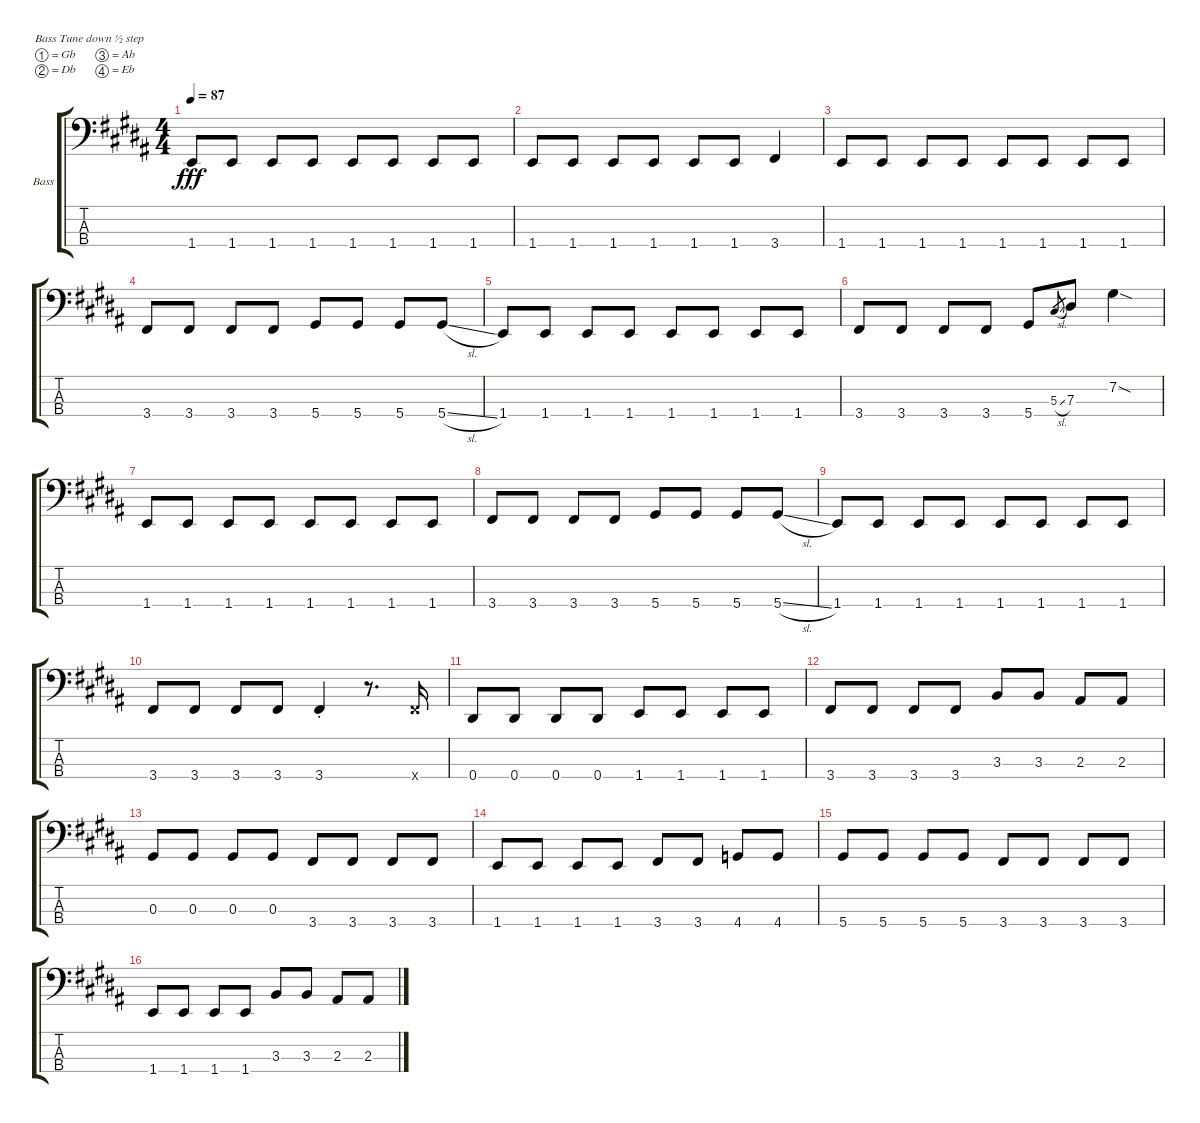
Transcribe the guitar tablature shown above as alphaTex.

\bracketExtendMode groupsimilarinstruments
\firstSystemTrackNameOrientation horizontal
\otherSystemsTrackNameOrientation horizontal
\track ("Bass" "Bass") {multiBarRest instrument electricbassfinger}
\staff {score tabs}
\tuning (Gb2 Db2 Ab1 Eb1)
\ts (4 4)
\tempo 87
\clef f4
\ks b
1.4.8{dy fff} 1.4.8 1.4.8 1.4.8 1.4.8 1.4.8 1.4.8 1.4.8 |
1.4.8 1.4.8 1.4.8 1.4.8 1.4.8 1.4.8 3.4.4 |
1.4.8 1.4.8 1.4.8 1.4.8 1.4.8 1.4.8 1.4.8 1.4.8 |
3.4.8 3.4.8 3.4.8 3.4.8 5.4.8 5.4.8 5.4.8 5.4{sl}.8 |
1.4.8 1.4.8 1.4.8 1.4.8 1.4.8 1.4.8 1.4.8 1.4.8 |
3.4.8 3.4.8 3.4.8 3.4.8 5.4.8 5.3{sl}.8{gr} 7.3.8 7.2{sod}.4 |
1.4.8 1.4.8 1.4.8 1.4.8 1.4.8 1.4.8 1.4.8 1.4.8 |
3.4.8 3.4.8 3.4.8 3.4.8 5.4.8 5.4.8 5.4.8 5.4{sl}.8 |
1.4.8 1.4.8 1.4.8 1.4.8 1.4.8 1.4.8 1.4.8 1.4.8 |
3.4.8 3.4.8 3.4.8 3.4.8 3.4{st}.4 r.8{d} 3.4{x}.16 |
0.4.8 0.4.8 0.4.8 0.4.8 1.4.8 1.4.8 1.4.8 1.4.8 |
3.4.8 3.4.8 3.4.8 3.4.8 3.3.8 3.3.8 2.3.8 2.3.8 |
0.3.8 0.3.8 0.3.8 0.3.8 3.4.8 3.4.8 3.4.8 3.4.8 |
1.4.8 1.4.8 1.4.8 1.4.8 3.4.8 3.4.8 4.4.8 4.4.8 |
5.4.8 5.4.8 5.4.8 5.4.8 3.4.8 3.4.8 3.4.8 3.4.8 |
1.4.8 1.4.8 1.4.8 1.4.8 3.3.8 3.3.8 2.3.8 2.3.8
